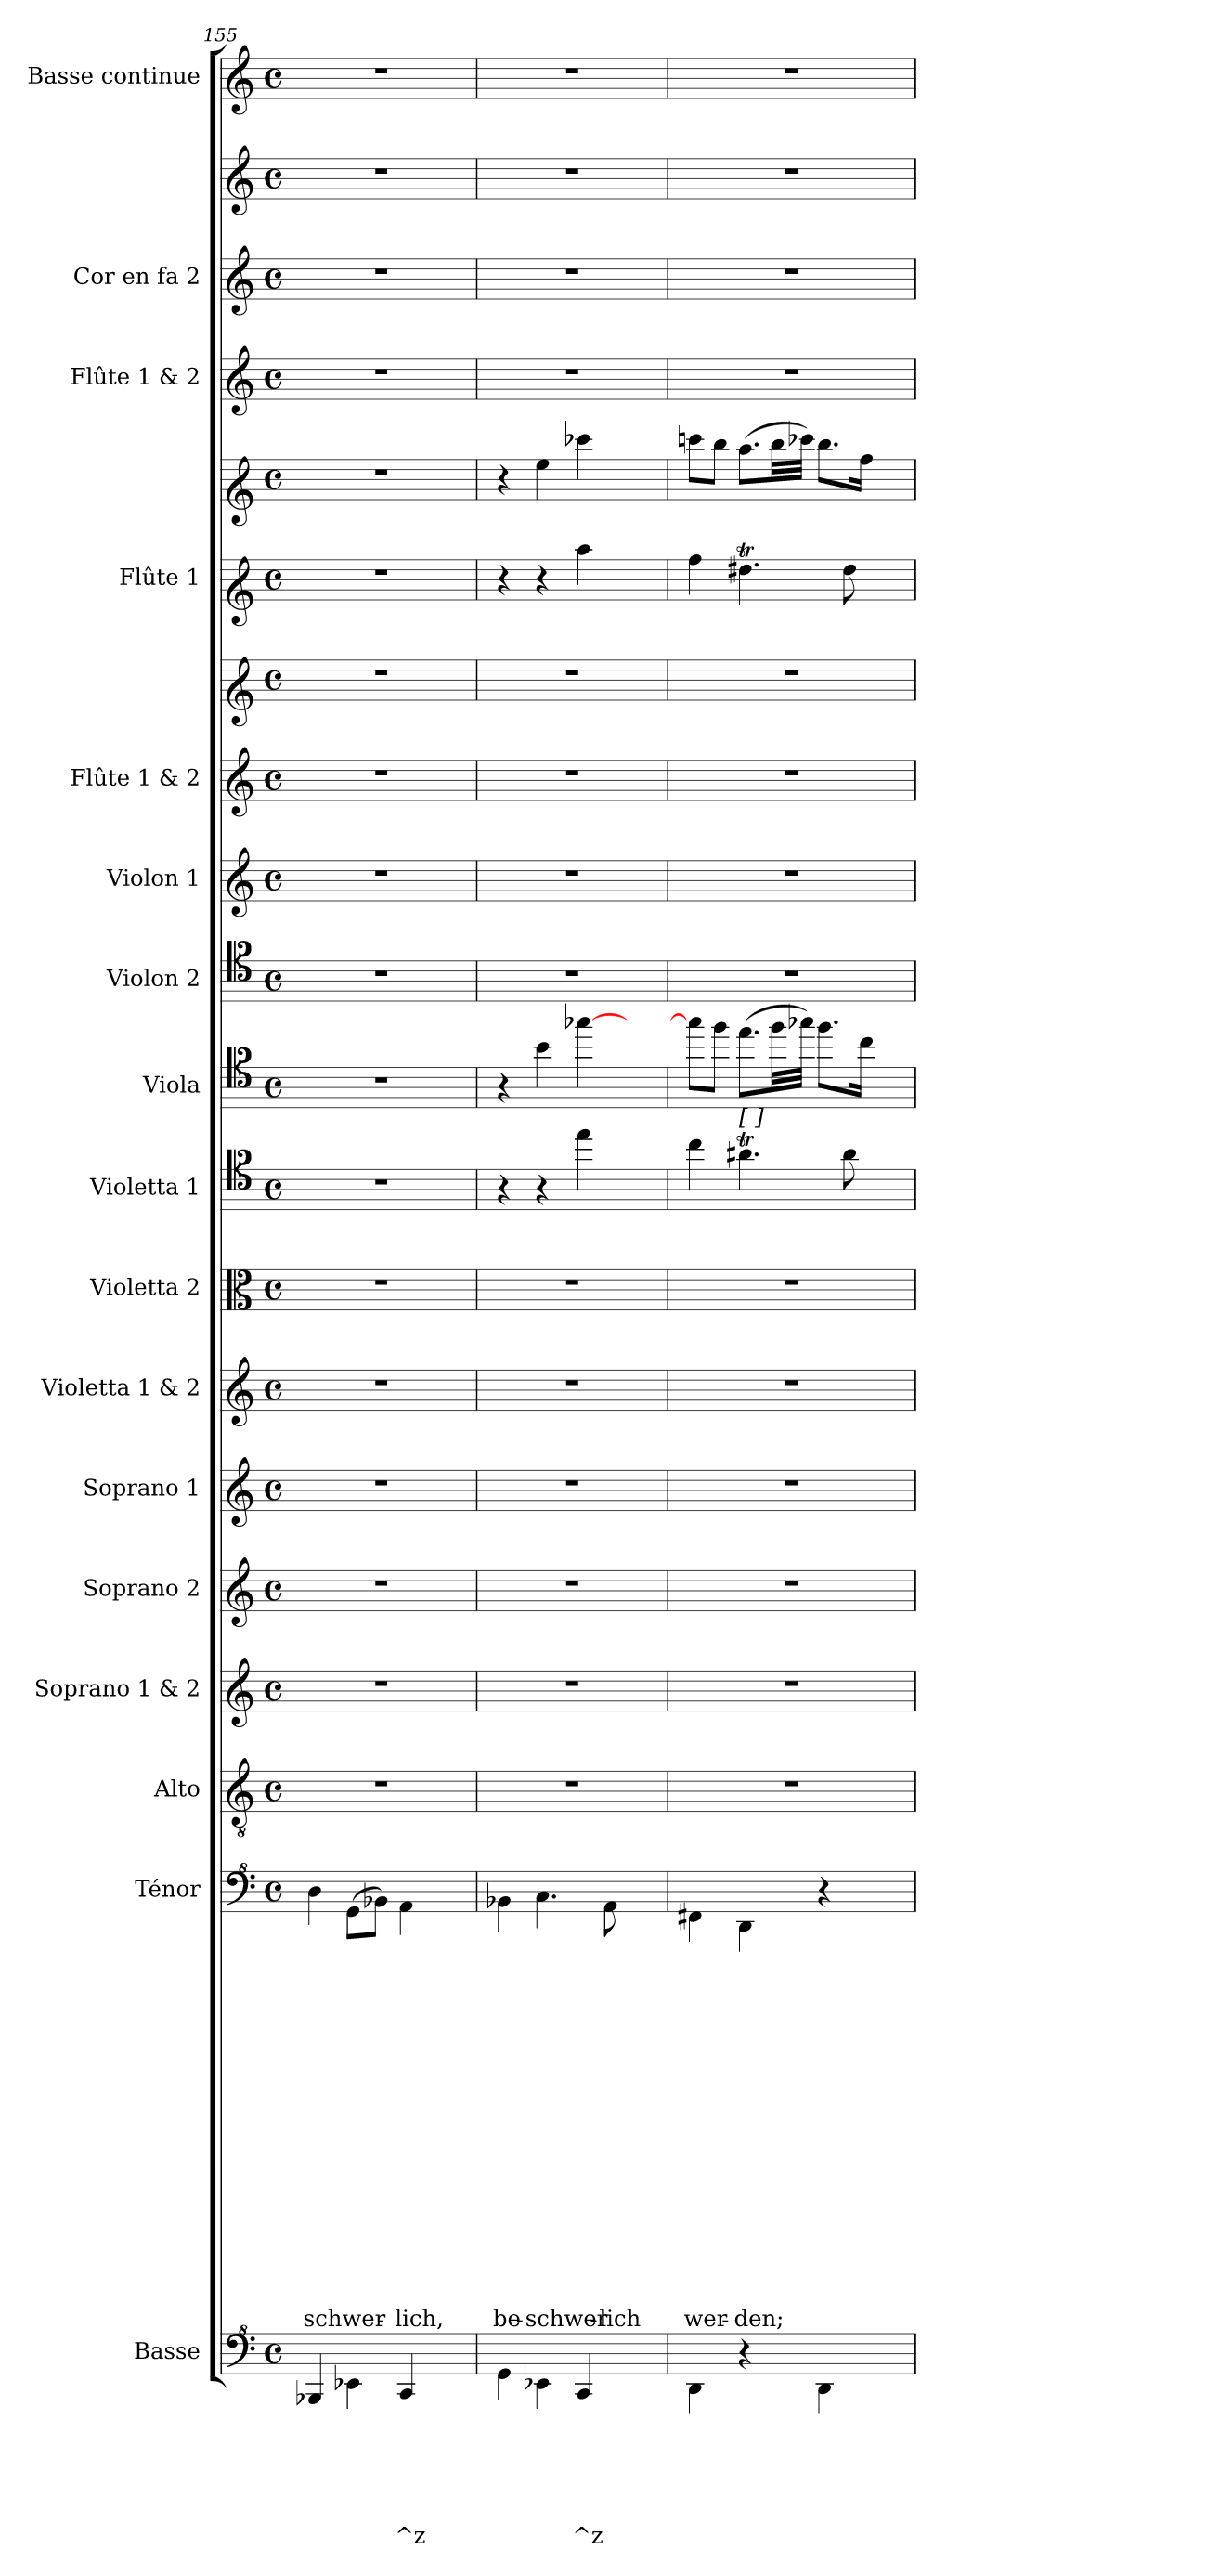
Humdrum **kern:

**kern	**text	**text	**text	**text	**text	**text	**kern	**text	**text	**text	**text	**text	**text	**text	**text	**text	**text	**text	**text	**text	**text	**text	**text	**text	**kern	**kern	**kern	**kern	**kern	**kern	**kern	**kern	**kern	**kern	**kern	**kern	**kern	**kern	**kern	**kern	**kern	**kern
*part17	*part17	*part17	*part17	*part17	*part17	*part17	*part16	*part16	*part16	*part16	*part16	*part16	*part16	*part16	*part16	*part16	*part16	*part16	*part16	*part16	*part16	*part16	*part16	*part16	*part15	*part14	*part13	*part12	*part11	*part10	*part9	*part8	*part7	*part6	*part5	*part5	*part4	*part4	*part3	*part2	*part2	*part1
*staff20	*staff20	*staff20	*staff20	*staff20	*staff20	*staff20	*staff19	*staff19	*staff19	*staff19	*staff19	*staff19	*staff19	*staff19	*staff19	*staff19	*staff19	*staff19	*staff19	*staff19	*staff19	*staff19	*staff19	*staff19	*staff18	*staff17	*staff16	*staff15	*staff14	*staff13	*staff12	*staff11	*staff10	*staff9	*staff8	*staff7	*staff6	*staff5	*staff4	*staff3	*staff2	*staff1
*I"Basse	*	*	*	*	*	*	*I"Ténor	*	*	*	*	*	*	*	*	*	*	*	*	*	*	*	*	*	*I"Alto	*I"Soprano 1 & 2	*I"Soprano 2	*I"Soprano 1	*I"Violetta 1 & 2	*I"Violetta 2	*I"Violetta 1	*I"Viola	*I"Violon 2	*I"Violon 1	*I"Flûte 1 & 2	*	*I"Flûte 1	*	*I"Flûte 1 & 2	*I"Cor en fa 2	*	*I"Basse continue
*I'Bas	*	*	*	*	*	*	*I'T	*	*	*	*	*	*	*	*	*	*	*	*	*	*	*	*	*	*I'A	*	*I'S 2	*I'S 1	*	*I'Vta 2	*I'Vta 1	*I'Vla	*I'Vln 2	*I'Vln 1	*I'Vln 1	*	*I'Fl 1	*	*	*I'Cor 2	*	*I'BC
!!LO:PB:g=z
*clefF^4	*	*	*	*	*	*	*clefF^4	*	*	*	*	*	*	*	*	*	*	*	*	*	*	*	*	*	*clefGv2	*clefG2	*clefG2	*clefG2	*clefG2	*clefC3	*clefC5	*clefC5	*clefC5	*clefG2	*clefG2	*clefG1	*clefG1	*clefG1	*clefG2	*clefG2	*clefG2	*clefG2
*ITrd7c12	*	*	*	*	*	*	*	*	*	*	*	*	*	*	*	*	*	*	*	*	*	*	*	*	*	*	*	*	*	*	*	*	*	*	*	*	*	*	*	*	*ITrd4c7	*ITrd4c7
*k[]	*	*	*	*	*	*	*k[]	*	*	*	*	*	*	*	*	*	*	*	*	*	*	*	*	*	*k[]	*k[]	*k[]	*k[]	*k[]	*k[]	*k[]	*k[]	*k[]	*k[]	*k[]	*k[]	*k[]	*k[]	*k[]	*k[]	*k[b-]	*k[b-]
*C:	*	*	*	*	*	*	*C:	*	*	*	*	*	*	*	*	*	*	*	*	*	*	*	*	*	*C:	*C:	*C:	*C:	*C:	*C:	*C:	*C:	*C:	*C:	*C:	*C:	*C:	*C:	*C:	*C:	*F:	*F:
*M4/4	*	*	*	*	*	*	*M4/4	*	*	*	*	*	*	*	*	*	*	*	*	*	*	*	*	*	*M4/4	*M4/4	*M4/4	*M4/4	*M4/4	*M4/4	*M4/4	*M4/4	*M4/4	*M4/4	*M4/4	*M4/4	*M4/4	*M4/4	*M4/4	*M4/4	*M4/4	*M4/4
*met(c)	*	*	*	*	*	*	*met(c)	*	*	*	*	*	*	*	*	*	*	*	*	*	*	*	*	*	*met(c)	*met(c)	*met(c)	*met(c)	*met(c)	*met(c)	*met(c)	*met(c)	*met(c)	*met(c)	*met(c)	*met(c)	*met(c)	*met(c)	*met(c)	*met(c)	*met(c)	*met(c)
=155	=155	=155	=155	=155	=155	=155	=155	=155	=155	=155	=155	=155	=155	=155	=155	=155	=155	=155	=155	=155	=155	=155	=155	=155	=155	=155	=155	=155	=155	=155	=155	=155	=155	=155	=155	=155	=155	=155	=155	=155	=155	=155
4BBB-/	.	.	.	.	.	.	4d\	.	.	.	.	.	.	.	.	.	.	.	.	.	.	.	.	-schwer-	1r	1r	1r	1r	1r	1r	1r	1r	1r	1r	1r	1r	1r	1r	1r	1r	1r	1r
4EE-X\	.	.	.	.	.	.	(>8G\L	.	.	.	.	.	.	.	.	.	.	.	.	.	.	.	.	.	.	.	.	.	.	.	.	.	.	.	.	.	.	.	.	.	.	.
.	.	.	.	.	.	.	8B-\J)	.	.	.	.	.	.	.	.	.	.	.	.	.	.	.	.	.	.	.	.	.	.	.	.	.	.	.	.	.	.	.	.	.	.	.
4CC/	.	.	.	.	.	^z	4A\	.	.	.	.	.	.	.	.	.	.	.	.	.	.	.	.	-lich,	.	.	.	.	.	.	.	.	.	.	.	.	.	.	.	.	.	.
4ryy	.	.	.	.	.	.	4ryy	.	.	.	.	.	.	.	.	.	.	.	.	.	.	.	.	.	.	.	.	.	.	.	.	.	.	.	.	.	.	.	.	.	.	.
=156	=156	=156	=156	=156	=156	=156	=156	=156	=156	=156	=156	=156	=156	=156	=156	=156	=156	=156	=156	=156	=156	=156	=156	=156	=156	=156	=156	=156	=156	=156	=156	=156	=156	=156	=156	=156	=156	=156	=156	=156	=156	=156
4GG\	.	.	.	.	.	.	4B-\	.	.	.	.	.	.	.	.	.	.	.	.	.	.	.	.	be-	1r	1r	1r	1r	1r	1r	4r	4r	1r	1r	1r	1r	4r	4r	1r	1r	1r	1r
4EE-X\	.	.	.	.	.	.	4.c\	.	.	.	.	.	.	.	.	.	.	.	.	.	.	.	.	-schwer-	.	.	.	.	.	.	4r	4g\	.	.	.	.	4r	4gg\	.	.	.	.
4CC/	.	.	.	.	.	^z	.	.	.	.	.	.	.	.	.	.	.	.	.	.	.	.	.	.	.	.	.	.	.	.	4cc\	[4ee-X\	.	.	.	.	4ccc\	4eee-X\	.	.	.	.
.	.	.	.	.	.	.	8A\	.	.	.	.	.	.	.	.	.	.	.	.	.	.	.	.	-lich	.	.	.	.	.	.	.	.	.	.	.	.	.	.	.	.	.	.
4ryy	.	.	.	.	.	.	4ryy	.	.	.	.	.	.	.	.	.	.	.	.	.	.	.	.	.	.	.	.	.	.	.	4ryy	4ryy	.	.	.	.	4ryy	4ryy	.	.	.	.
=157	=157	=157	=157	=157	=157	=157	=157	=157	=157	=157	=157	=157	=157	=157	=157	=157	=157	=157	=157	=157	=157	=157	=157	=157	=157	=157	=157	=157	=157	=157	=157	=157	=157	=157	=157	=157	=157	=157	=157	=157	=157	=157
4DD\	.	.	.	.	.	.	4F#X\	.	.	.	.	.	.	.	.	.	.	.	.	.	.	.	.	wer-	1r	1r	1r	1r	1r	1r	4a\	8ee-\L]	1r	1r	1r	1r	4aa\	8eeeni\L	1r	1r	1r	1r
.	.	.	.	.	.	.	.	.	.	.	.	.	.	.	.	.	.	.	.	.	.	.	.	.	.	.	.	.	.	.	.	8dd\J	.	.	.	.	.	8ddd\J	.	.	.	.
!	!	!	!	!	!	!	!	!	!	!	!	!	!	!	!	!	!	!	!	!	!	!	!	!	!	!	!	!	!	!	!LO:TX:a:B:t=[   ]	!	!	!	!	!	!	!	!	!	!	!
4r	.	.	.	.	.	.	4D\	.	.	.	.	.	.	.	.	.	.	.	.	.	.	.	.	-den;	.	.	.	.	.	.	4.f#Xt\	(>8.cc\L	.	.	.	.	4.ff#Xt\	(>8.ccc\L	.	.	.	.
.	.	.	.	.	.	.	.	.	.	.	.	.	.	.	.	.	.	.	.	.	.	.	.	.	.	.	.	.	.	.	.	32dd\LL	.	.	.	.	.	32ddd\LL	.	.	.	.
.	.	.	.	.	.	.	.	.	.	.	.	.	.	.	.	.	.	.	.	.	.	.	.	.	.	.	.	.	.	.	.	32ee-X\JJJ)	.	.	.	.	.	32eee-X\JJJ)	.	.	.	.
4DD\	.	.	.	.	.	.	4r	.	.	.	.	.	.	.	.	.	.	.	.	.	.	.	.	.	.	.	.	.	.	.	.	8.dd\L	.	.	.	.	.	8.ddd\L	.	.	.	.
.	.	.	.	.	.	.	.	.	.	.	.	.	.	.	.	.	.	.	.	.	.	.	.	.	.	.	.	.	.	.	8f#\	.	.	.	.	.	8ff#\	.	.	.	.	.
.	.	.	.	.	.	.	.	.	.	.	.	.	.	.	.	.	.	.	.	.	.	.	.	.	.	.	.	.	.	.	.	16a\Jk	.	.	.	.	.	16aa\Jk	.	.	.	.
4ryy	.	.	.	.	.	.	4ryy	.	.	.	.	.	.	.	.	.	.	.	.	.	.	.	.	.	.	.	.	.	.	.	4ryy	4ryy	.	.	.	.	4ryy	4ryy	.	.	.	.
=	=	=	=	=	=	=	=	=	=	=	=	=	=	=	=	=	=	=	=	=	=	=	=	=	=	=	=	=	=	=	=	=	=	=	=	=	=	=	=	=	=	=
*-	*-	*-	*-	*-	*-	*-	*-	*-	*-	*-	*-	*-	*-	*-	*-	*-	*-	*-	*-	*-	*-	*-	*-	*-	*-	*-	*-	*-	*-	*-	*-	*-	*-	*-	*-	*-	*-	*-	*-	*-	*-	*-
